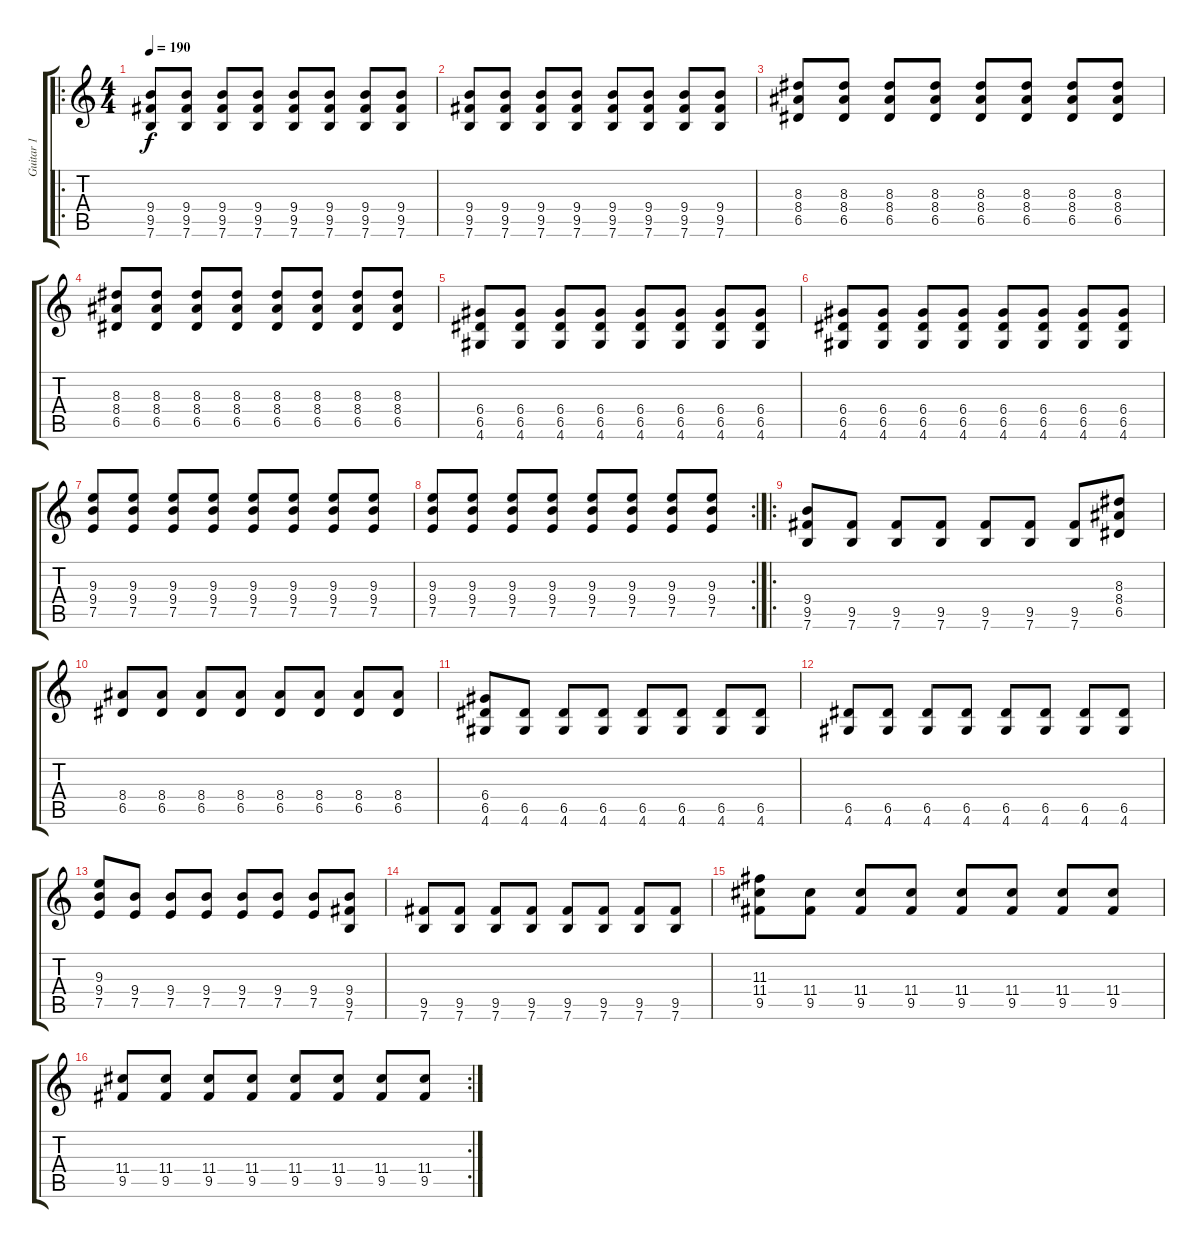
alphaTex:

\track ("Guitar 1" "Guitar 1") {instrument distortionguitar}
\staff {score tabs}
\tuning (E4 B3 G3 D3 A2 E2) {hide}
\ro
\ts (4 4)
\tempo 190
\clef g2
\ks c
(9.4 9.5 7.6).8{dy f} (9.4 9.5 7.6).8 (9.4 9.5 7.6).8 (9.4 9.5 7.6).8 (9.4 9.5 7.6).8 (9.4 9.5 7.6).8 (9.4 9.5 7.6).8 (9.4 9.5 7.6).8 |
(9.4 9.5 7.6).8 (9.4 9.5 7.6).8 (9.4 9.5 7.6).8 (9.4 9.5 7.6).8 (9.4 9.5 7.6).8 (9.4 9.5 7.6).8 (9.4 9.5 7.6).8 (9.4 9.5 7.6).8 |
(8.3 8.4 6.5).8 (8.3 8.4 6.5).8 (8.3 8.4 6.5).8 (8.3 8.4 6.5).8 (8.3 8.4 6.5).8 (8.3 8.4 6.5).8 (8.3 8.4 6.5).8 (8.3 8.4 6.5).8 |
(8.3 8.4 6.5).8 (8.3 8.4 6.5).8 (8.3 8.4 6.5).8 (8.3 8.4 6.5).8 (8.3 8.4 6.5).8 (8.3 8.4 6.5).8 (8.3 8.4 6.5).8 (8.3 8.4 6.5).8 |
(6.4 6.5 4.6).8 (6.4 6.5 4.6).8 (6.4 6.5 4.6).8 (6.4 6.5 4.6).8 (6.4 6.5 4.6).8 (6.4 6.5 4.6).8 (6.4 6.5 4.6).8 (6.4 6.5 4.6).8 |
(6.4 6.5 4.6).8 (6.4 6.5 4.6).8 (6.4 6.5 4.6).8 (6.4 6.5 4.6).8 (6.4 6.5 4.6).8 (6.4 6.5 4.6).8 (6.4 6.5 4.6).8 (6.4 6.5 4.6).8 |
(9.3 9.4 7.5).8 (9.3 9.4 7.5).8 (9.3 9.4 7.5).8 (9.3 9.4 7.5).8 (9.3 9.4 7.5).8 (9.3 9.4 7.5).8 (9.3 9.4 7.5).8 (9.3 9.4 7.5).8 |
\rc 2
(9.3 9.4 7.5).8 (9.3 9.4 7.5).8 (9.3 9.4 7.5).8 (9.3 9.4 7.5).8 (9.3 9.4 7.5).8 (9.3 9.4 7.5).8 (9.3 9.4 7.5).8 (9.3 9.4 7.5).8 |
\ro
(9.4 9.5 7.6).8 (9.5 7.6).8 (9.5 7.6).8 (9.5 7.6).8 (9.5 7.6).8 (9.5 7.6).8 (9.5 7.6).8 (8.3 8.4 6.5).8 |
(8.4 6.5).8 (8.4 6.5).8 (8.4 6.5).8 (8.4 6.5).8 (8.4 6.5).8 (8.4 6.5).8 (8.4 6.5).8 (8.4 6.5).8 |
(6.4 6.5 4.6).8 (6.5 4.6).8 (6.5 4.6).8 (6.5 4.6).8 (6.5 4.6).8 (6.5 4.6).8 (6.5 4.6).8 (6.5 4.6).8 |
(6.5 4.6).8 (6.5 4.6).8 (6.5 4.6).8 (6.5 4.6).8 (6.5 4.6).8 (6.5 4.6).8 (6.5 4.6).8 (6.5 4.6).8 |
(9.3 9.4 7.5).8 (9.4 7.5).8 (9.4 7.5).8 (9.4 7.5).8 (9.4 7.5).8 (9.4 7.5).8 (9.4 7.5).8 (9.4 9.5 7.6).8 |
(9.5 7.6).8 (9.5 7.6).8 (9.5 7.6).8 (9.5 7.6).8 (9.5 7.6).8 (9.5 7.6).8 (9.5 7.6).8 (9.5 7.6).8 |
(11.3 11.4 9.5).8 (11.4 9.5).8 (11.4 9.5).8 (11.4 9.5).8 (11.4 9.5).8 (11.4 9.5).8 (11.4 9.5).8 (11.4 9.5).8 |
\rc 2
(11.4 9.5).8 (11.4 9.5).8 (11.4 9.5).8 (11.4 9.5).8 (11.4 9.5).8 (11.4 9.5).8 (11.4 9.5).8 (11.4 9.5).8
